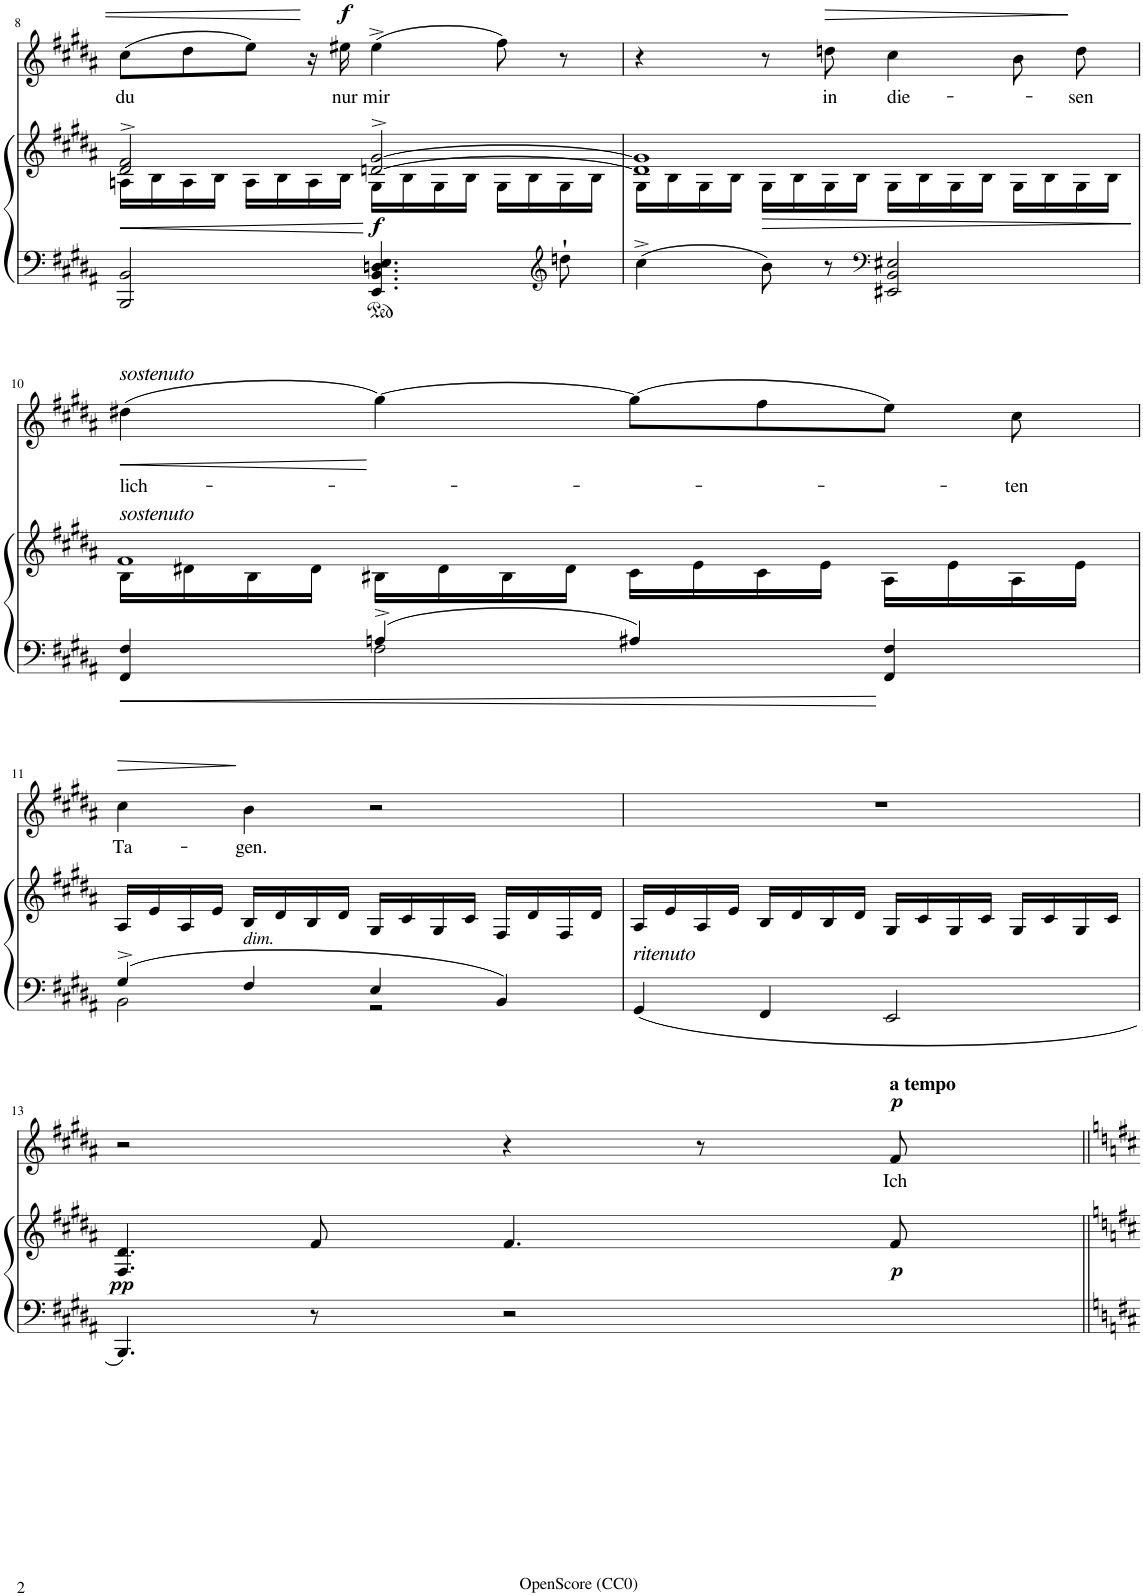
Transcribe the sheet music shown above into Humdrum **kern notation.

**kern	**kern	**dynam	**kern	**text	**dynam
*part2	*part2	*part2	*part1	*part1	*part1
*staff3	*staff2	*staff2/3	*staff1	*staff1	*staff1
*I"Pianoforte	*	*	*I"Singstimme Voice	*	*
*I'Pno	*	*	*	*	*
!!LO:PB:g=z
*clefF4	*clefG2	*	*clefG2	*	*
*k[f#c#g#d#a#]	*k[f#c#g#d#a#]	*	*k[f#c#g#d#a#]	*	*
*M4/4	*M4/4	*	*M4/4	*	*
*met(c)	*met(c)	*	*met(c)	*	*
=8	=8	=8	=8	=8	=8
!	!	!LO:HP:b	!	!LO:LY:b	!
*	*^	*	*	*	*
2BBB/ 2BB/	2d#/^ 2f#/^	16An\LL	<	(8cc#\L	du	.
.	.	16B\	.	.	.	.
.	.	16A\	.	8dd#\	.	.
.	.	16B\JJ	.	.	.	.
.	.	16A\LL	.	8ee\J)	.	.
.	.	16B\	.	.	.	.
.	.	16A\	.	16r	.	.
!	!	!	!	!	!LO:LY:b	!LO:DY:a
.	.	16B\JJ	.	16ee#X\	nur	f
!	!	!	!LO:DY:n=1:b	!	!LO:LY:b	!
4.EE/ 4.BB/ 4.Dn/ 4.E/	[2dn/^ [2g#/^	16G#\LL	[ f	(4ee#^\	mir	.
.	.	16B\	.	.	.	.
.	.	16G#\	.	.	.	.
.	.	16B\JJ	.	.	.	.
.	.	16G#\LL	.	8ff#\)	.	.
.	.	16B\	.	.	.	.
*clefG2	*	*	*	*	*	*
8ddn`\	.	16G#\	.	8r	.	.
.	.	16B\JJ	.	.	.	.
=9	=9	=9	=9	=9	=9	=9
4cc#^\	1d] 1g#]	16G#\LL	.	4r	.	.
.	.	16B\	.	.	.	.
.	.	16G#\	.	.	.	.
.	.	16B\JJ	.	.	.	.
!	!	!	!LO:HP:b	!	!	!
8b\	.	16G#\LL	>	8r	.	.
.	.	16B\	.	.	.	.
!	!	!	!	!	!LO:LY:b	!LO:HP:b
8r	.	16G#\	.	8ddn\	in	>
.	.	16B\JJ	.	.	.	.
*clefF4	*	*	*	*	*	*
!	!	!	!	!	!LO:LY:b	!
2EE#X/ 2BB/ 2E#X/	.	16G#\LL	.	4cc#\	die-	.
.	.	16B\	.	.	.	.
.	.	16G#\	.	.	.	.
.	.	16B\JJ	.	.	.	.
.	.	16G#\LL	.	8b\	.	.
.	.	16B\	.	.	.	.
!	!	!	!	!	!LO:LY:b	!
.	.	16G#\	.	8dd\	-sen	]
.	.	16B\JJ	.	.	.	.
!!LO:LB:g=z
=10	=10	=10	=10	=10	=10	=10
*^	*	*	*	*	*	*
!	!	!	!	!	!LO:TX:a:i:t=sostenuto	!	!
!	!	!LO:TX:a:i:t=sostenuto	!	!	!	!	!
!	!	!	!	!	!	!LO:LY:b	!LO:HP:b
4F#/	4FF#/	1f#	16B\LL	.	(4dd#X\	lich-	<
.	.	.	16d#X\	.	.	.	.
.	.	.	16B\	.	.	.	.
.	.	.	16d#\JJ	.	.	.	.
4An^/	2F#\	.	16B#X\LL	.	[4gg#\)	.	[
.	.	.	16d#\	.	.	.	.
.	.	.	16B#\	.	.	.	.
.	.	.	16d#\JJ	.	.	.	.
4A#X/	.	.	16c#\LL	.	(8gg#\L]	.	.
.	.	.	16e\	.	.	.	.
.	.	.	16c#\	.	8ff#\	.	.
.	.	.	16e\JJ	.	.	.	.
4F#/	4FF#/	.	16A#\LL	]	8ee\J)	.	.
.	.	.	16e\	.	.	.	.
!	!	!	!	!	!	!LO:LY:b	!
.	.	.	16A#\	.	8cc#\	-ten	.
.	.	.	16e\JJ	.	.	.	.
!!LO:LB:g=z
=11	=11	=11	=11	=11	=11	=11	=11
!	!	!	!	!	!	!LO:LY:b	!LO:HP:b
*	*	*v	*v	*	*	*	*
4G#^/	2BB\	16A#/LL	.	4cc#\	Ta-	>
.	.	16e/	.	.	.	.
.	.	16A#/	.	.	.	.
.	.	16e/JJ	.	.	.	.
!	!	!LO:TX:b:i:t=dim.	!	!	!	!
!	!	!	!	!	!LO:LY:b	!
4F#/	.	16B/LL	.	4b\	-gen.	]
.	.	16d#/	.	.	.	.
.	.	16B/	.	.	.	.
.	.	16d#/JJ	.	.	.	.
4E/	2r	16G#/LL	.	2r	.	.
.	.	16c#/	.	.	.	.
.	.	16G#/	.	.	.	.
.	.	16c#/JJ	.	.	.	.
4BB/	.	16F#/LL	.	.	.	.
.	.	16d#/	.	.	.	.
.	.	16F#/	.	.	.	.
.	.	16d#/JJ	.	.	.	.
*v	*v	*	*	*	*	*
=12	=12	=12	=12	=12	=12
!LO:TX:a:i:t=ritenuto	!	!	!	!	!
4GG#/	16A#/LL	.	1r	.	.
.	16e/	.	.	.	.
.	16A#/	.	.	.	.
.	16e/JJ	.	.	.	.
4FF#/	16B/LL	.	.	.	.
.	16d#/	.	.	.	.
.	16B/	.	.	.	.
.	16d#/JJ	.	.	.	.
2EE/	16G#/LL	.	.	.	.
.	16c#/	.	.	.	.
.	16G#/	.	.	.	.
.	16c#/JJ	.	.	.	.
.	16G#/LL	.	.	.	.
.	16c#/	.	.	.	.
.	16G#/	.	.	.	.
.	16c#/JJ	.	.	.	.
!!LO:LB:g=z
=13	=13	=13	=13	=13	=13
!	!	!LO:DY:b	!	!	!
4.BBB/	4.F#/ 4.d#/	pp	2r	.	.
8r	8f#/	.	.	.	.
2r	4.f#/	.	4r	.	.
.	.	.	8r	.	.
!	!	!	!LO:TX:a:B:t=a tempo	!	!
!	!	!LO:DY:b	!	!LO:LY:b	!LO:DY:a
.	8f#/	p	8f#/	Ich	p
=||	=||	=||	=||	=||	=||
*-	*-	*-	*-	*-	*-
